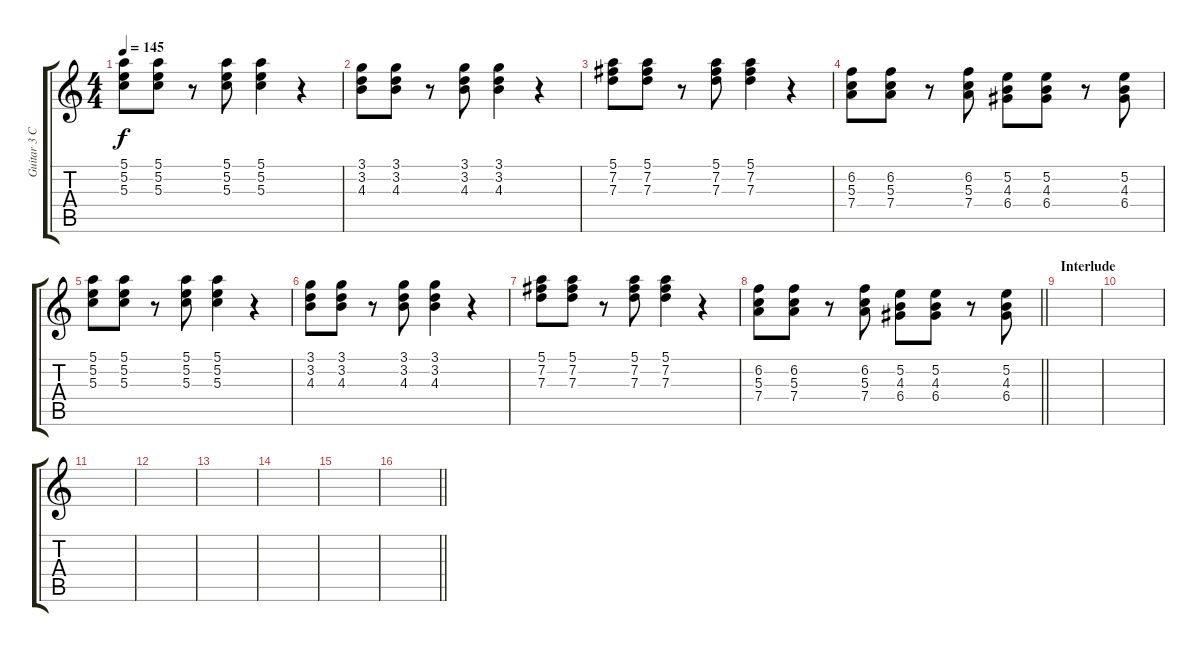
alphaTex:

\track ("Guitar 3 Clean" "Guitar 3 C") {instrument acousticguitarsteel}
\staff {score tabs}
\tuning (E4 B3 G3 D3 A2 E2) {hide}
\ts (4 4)
\tempo 145
\clef g2
\ks c
(5.1 5.2 5.3).8{dy f} (5.1 5.2 5.3).8 r.8 (5.1 5.2 5.3).8 (5.1 5.2 5.3).4 r.4 |
(3.1 3.2 4.3).8 (3.1 3.2 4.3).8 r.8 (3.1 3.2 4.3).8 (3.1 3.2 4.3).4 r.4 |
(5.1 7.2 7.3).8 (5.1 7.2 7.3).8 r.8 (5.1 7.2 7.3).8 (5.1 7.2 7.3).4 r.4 |
(6.2 5.3 7.4).8 (6.2 5.3 7.4).8 r.8 (6.2 5.3 7.4).8 (5.2 4.3 6.4).8 (5.2 4.3 6.4).8 r.8 (5.2 4.3 6.4).8 |
(5.1 5.2 5.3).8 (5.1 5.2 5.3).8 r.8 (5.1 5.2 5.3).8 (5.1 5.2 5.3).4 r.4 |
(3.1 3.2 4.3).8 (3.1 3.2 4.3).8 r.8 (3.1 3.2 4.3).8 (3.1 3.2 4.3).4 r.4 |
(5.1 7.2 7.3).8 (5.1 7.2 7.3).8 r.8 (5.1 7.2 7.3).8 (5.1 7.2 7.3).4 r.4 |
\barLineRight lightlight
(6.2 5.3 7.4).8 (6.2 5.3 7.4).8 r.8 (6.2 5.3 7.4).8 (5.2 4.3 6.4).8 (5.2 4.3 6.4).8 r.8 (5.2 4.3 6.4).8 |
\section ("" "Interlude")
|
|
|
|
|
|
|
\barLineRight lightlight
